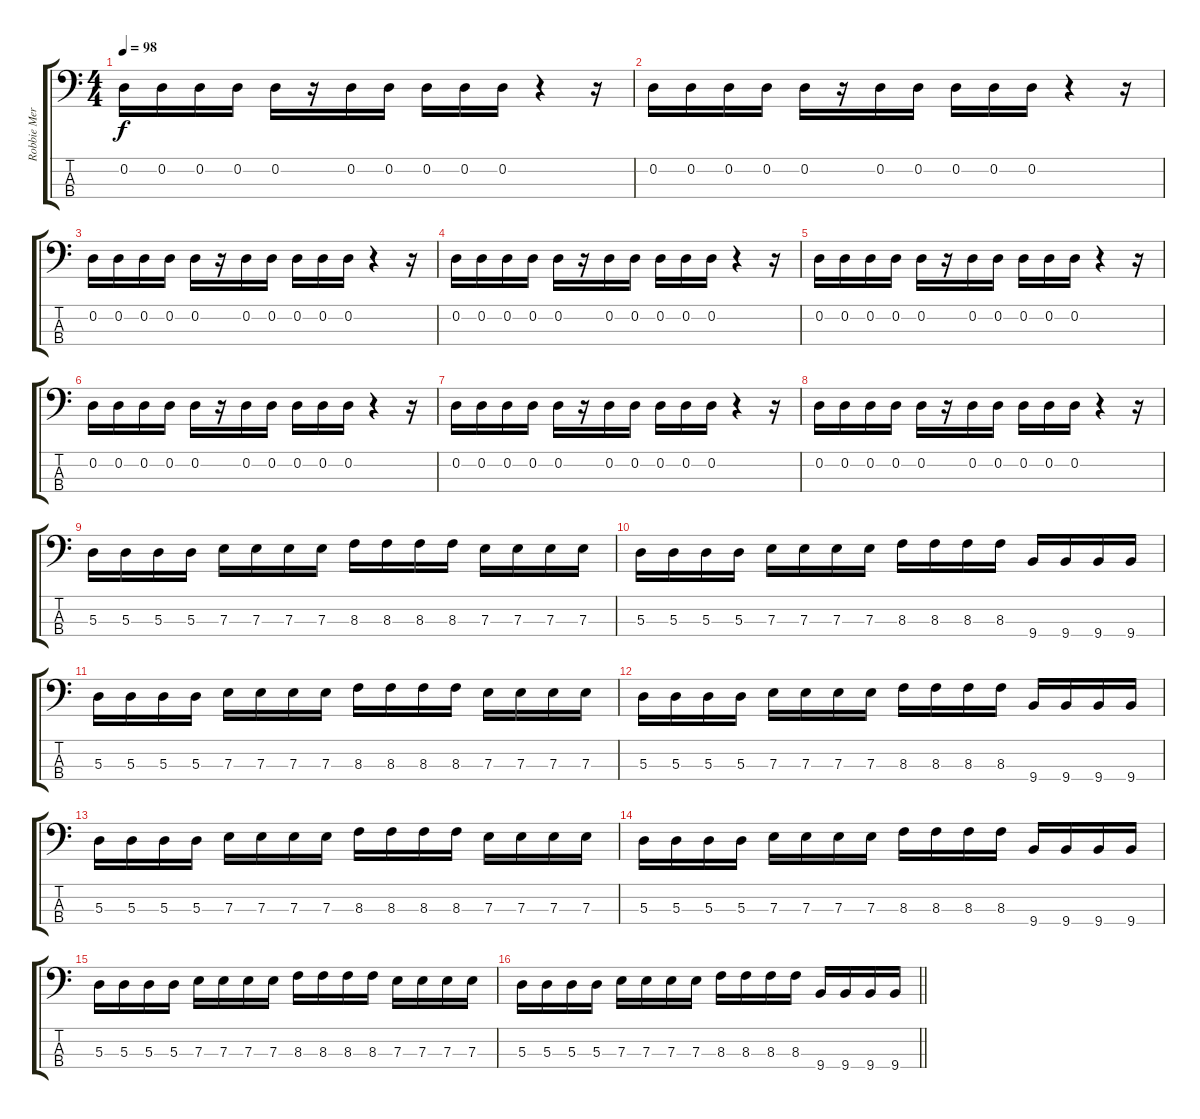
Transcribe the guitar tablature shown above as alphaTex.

\track ("Robbie Merill - Bass" "Robbie Mer") {instrument electricbassfinger}
\staff {score tabs}
\tuning (G2 D2 A1 D1) {hide}
\ts (4 4)
\tempo 98
\clef f4
\ks c
0.2.16{dy f} 0.2.16 0.2.16 0.2.16 0.2.16 r.16 0.2.16 0.2.16 0.2.16 0.2.16 0.2.16 r.4 r.16 |
0.2.16 0.2.16 0.2.16 0.2.16 0.2.16 r.16 0.2.16 0.2.16 0.2.16 0.2.16 0.2.16 r.4 r.16 |
0.2.16 0.2.16 0.2.16 0.2.16 0.2.16 r.16 0.2.16 0.2.16 0.2.16 0.2.16 0.2.16 r.4 r.16 |
0.2.16 0.2.16 0.2.16 0.2.16 0.2.16 r.16 0.2.16 0.2.16 0.2.16 0.2.16 0.2.16 r.4 r.16 |
0.2.16 0.2.16 0.2.16 0.2.16 0.2.16 r.16 0.2.16 0.2.16 0.2.16 0.2.16 0.2.16 r.4 r.16 |
0.2.16 0.2.16 0.2.16 0.2.16 0.2.16 r.16 0.2.16 0.2.16 0.2.16 0.2.16 0.2.16 r.4 r.16 |
0.2.16 0.2.16 0.2.16 0.2.16 0.2.16 r.16 0.2.16 0.2.16 0.2.16 0.2.16 0.2.16 r.4 r.16 |
0.2.16 0.2.16 0.2.16 0.2.16 0.2.16 r.16 0.2.16 0.2.16 0.2.16 0.2.16 0.2.16 r.4 r.16 |
5.3.16 5.3.16 5.3.16 5.3.16 7.3.16 7.3.16 7.3.16 7.3.16 8.3.16 8.3.16 8.3.16 8.3.16 7.3.16 7.3.16 7.3.16 7.3.16 |
5.3.16 5.3.16 5.3.16 5.3.16 7.3.16 7.3.16 7.3.16 7.3.16 8.3.16 8.3.16 8.3.16 8.3.16 9.4.16 9.4.16 9.4.16 9.4.16 |
5.3.16 5.3.16 5.3.16 5.3.16 7.3.16 7.3.16 7.3.16 7.3.16 8.3.16 8.3.16 8.3.16 8.3.16 7.3.16 7.3.16 7.3.16 7.3.16 |
5.3.16 5.3.16 5.3.16 5.3.16 7.3.16 7.3.16 7.3.16 7.3.16 8.3.16 8.3.16 8.3.16 8.3.16 9.4.16 9.4.16 9.4.16 9.4.16 |
5.3.16 5.3.16 5.3.16 5.3.16 7.3.16 7.3.16 7.3.16 7.3.16 8.3.16 8.3.16 8.3.16 8.3.16 7.3.16 7.3.16 7.3.16 7.3.16 |
5.3.16 5.3.16 5.3.16 5.3.16 7.3.16 7.3.16 7.3.16 7.3.16 8.3.16 8.3.16 8.3.16 8.3.16 9.4.16 9.4.16 9.4.16 9.4.16 |
5.3.16 5.3.16 5.3.16 5.3.16 7.3.16 7.3.16 7.3.16 7.3.16 8.3.16 8.3.16 8.3.16 8.3.16 7.3.16 7.3.16 7.3.16 7.3.16 |
\barLineRight lightlight
5.3.16 5.3.16 5.3.16 5.3.16 7.3.16 7.3.16 7.3.16 7.3.16 8.3.16 8.3.16 8.3.16 8.3.16 9.4.16 9.4.16 9.4.16 9.4.16
